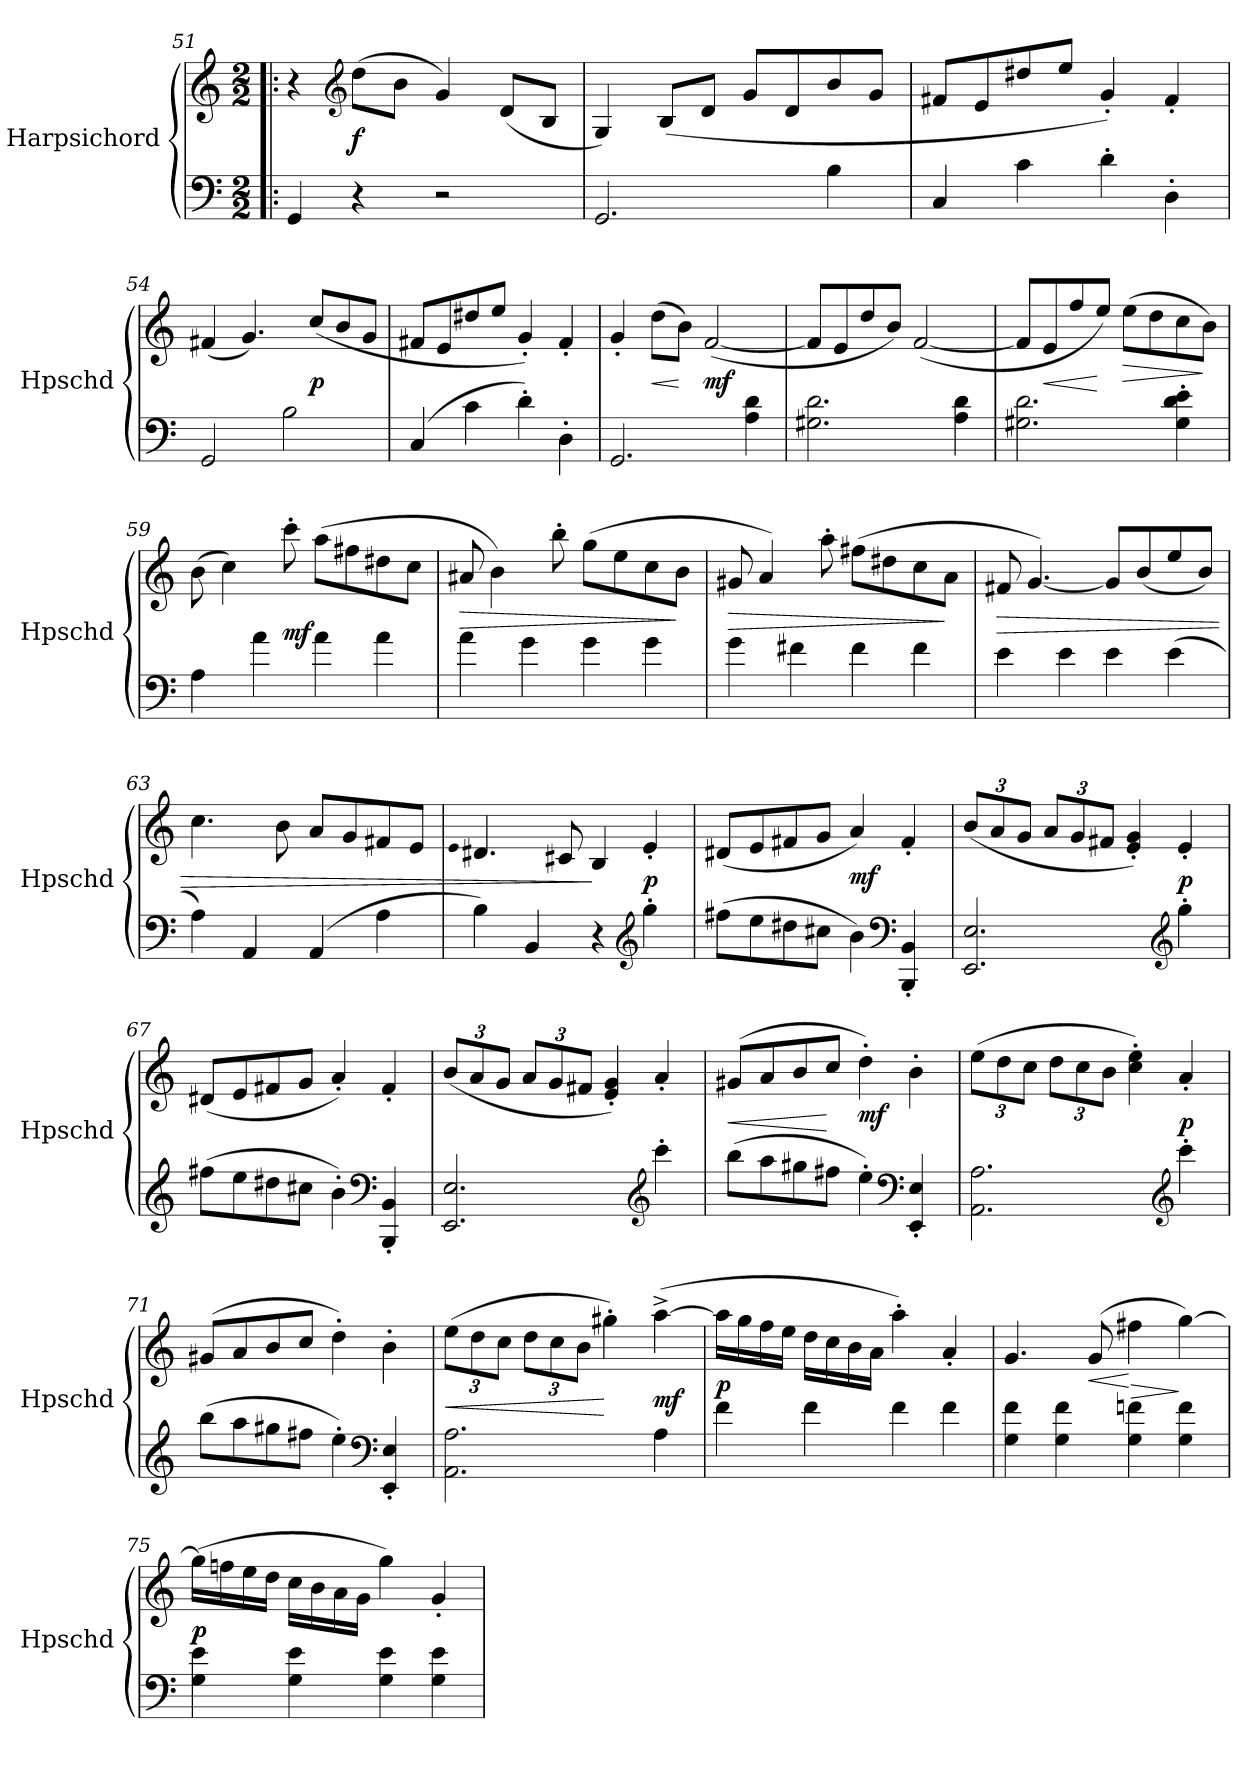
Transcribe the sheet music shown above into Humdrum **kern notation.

**kern	**kern	**dynam
*part1	*part1	*part1
*staff2	*staff1	*staff1/2
*I"Harpsichord	*	*
*I'Hpschd	*	*
*clefF4	*clefG2	*
*k[]	*k[]	*
*C:	*C:	*
*M2/2	*M2/2	*
=51!|:	=51!|:	=51!|:
4GG/	4r	.
*	*clefG2	*
4r	(8dd\L	f
.	8b\J	.
2r	4g/)	.
.	(8d/L	.
.	8B/J	.
=52	=52	=52
2.GG/	4G/)	.
.	(8B/L	.
.	8d/J	.
.	8g/L	.
.	8d/	.
4B\	8b/	.
.	8g/J	.
=53	=53	=53
4C/	8f#X/L	.
.	8e/	.
4c\	8dd#X/	.
.	8ee/J	.
4d'\	4g'/)	.
4D'\	4f#'/	.
=54	=54	=54
2GG/	(4f#X/	.
.	4.g/)	.
2B\	.	.
.	(8cc/L	p
.	8b/	.
.	8g/J	.
=55	=55	=55
(4C/	8f#X/L	.
.	8e/	.
4c\	8dd#X/	.
.	8ee/J	.
4d'\)	4g'/)	.
4D'\	4f#'/	.
=56	=56	=56
2.GG/	4g'/	.
.	(8dd\L	<
.	8b\J)	[
.	([2f/	mf
4A\ 4d\	.	.
=57	=57	=57
2.G#X\ 2.d\	8f/L]	.
.	8e/	.
.	8dd/	.
.	8b/J)	.
.	([2f/	.
4A\ 4d\	.	.
=58	=58	=58
2.G#X\ 2.d\	8f/L]	.
.	8e/	<
.	8ff/	.
.	8ee/J)	[
.	(8ee\L	>
.	8dd\	.
4G#'\ 4d'\ 4e'\	8cc\	.
.	8b\J)	]
=59	=59	=59
4A\	(8b\	.
.	4cc\)	.
4a\	.	.
.	8ccc'\	mf
4a\	(8aa\L	.
.	8ff#X\	.
4a\	8dd#X\	.
.	8cc\J	.
=60	=60	=60
4a\	8a#X/	>
.	4b\)	.
4g\	.	.
.	8bb'\	.
4g\	(8gg\L	.
.	8ee\	.
4g\	8cc\	.
.	8b\J	]
=61	=61	=61
4g\	8g#X/	>
.	4a/)	.
4f#X\	.	.
.	8aa'\	.
4f#\	(8ff#X\L	.
.	8dd#X\	.
4f#\	8cc\	.
.	8a\J	]
=62	=62	=62
4e\	8f#X/	>
.	[4.g/)	.
4e\	.	.
4e\	8g/L]	.
.	(8b/	.
(4e\	8ee/	.
.	8b/J)	.
=63	=63	=63
4A\)	4.cc\	.
4AA/	.	.
.	8b\	.
(4AA/	8a/L	.
.	8g/	.
4A\	8f#X/	.
.	8e/J	.
=64	=64	=64
.	qe	.
4B\)	4.d#X/	.
4BB/	.	.
.	8c#X/	.
4r	4B/	]
*clefG2	*	*
4gg'\	4e'/	p
=65	=65	=65
(8ff#X\L	(8d#X/L	.
8ee\	8e/	.
8dd#X\	8f#X/	.
8cc#X\J	8g/J	.
4b\)	4a/)	mf
*clefF4	*	*
4BBB'/ 4BB'/	4f#'/	.
=66	=66	=66
2.EE/ 2.E/	(12b/L	.
.	12a/	.
.	12g/J	.
.	12a/L	.
.	12g/	.
.	12f#X/J	.
.	4e'/ 4g'/)	.
*clefG2	*	*
4gg'\	4e'/	p
=67	=67	=67
(8ff#X\L	(8d#X/L	.
8ee\	8e/	.
8dd#X\	8f#X/	.
8cc#X\J	8g/J	.
4b'\)	4a'/)	.
*clefF4	*	*
4BBB'/ 4BB'/	4f#'/	.
=68	=68	=68
2.EE/ 2.E/	(12b/L	.
.	12a/	.
.	12g/J	.
.	12a/L	.
.	12g/	.
.	12f#X/J	.
.	4e'/ 4g'/)	.
*clefG2	*	*
4ccc'\	4a'/	.
=69	=69	=69
(8bb\L	(8g#X/L	<
8aa\	8a/	.
8gg#X\	8b/	.
8ff#X\J	8cc/J	[
4ee'\)	4dd'\)	mf
*clefF4	*	*
4EE'/ 4E'/	4b'\	.
=70	=70	=70
2.AA\ 2.A\	(12ee\L	.
.	12dd\	.
.	12cc\J	.
.	12dd\L	.
.	12cc\	.
.	12b\J	.
.	4cc'\ 4ee'\)	.
*clefG2	*	*
4ccc'\	4a'/	p
=71	=71	=71
(8bb\L	(8g#X/L	.
8aa\	8a/	.
8gg#X\	8b/	.
8ff#X\J	8cc/J	.
4ee'\)	4dd'\)	.
*clefF4	*	*
4EE'/ 4E'/	4b'\	.
=72	=72	=72
2.AA\ 2.A\	(12ee\L	<
.	12dd\	.
.	12cc\J	.
.	12dd\L	.
.	12cc\	.
.	12b\J	.
.	4gg#X'\)	[
4A\	([4aa^\	mf
=73	=73	=73
4f\	16aa\LL]	p
.	16gg\	.
.	16ff\	.
.	16ee\JJ	.
4f\	16dd\LL	.
.	16cc\	.
.	16b\	.
.	16a\JJ	.
4f\	4aa'\)	.
4f\	4a'/	.
=74	=74	=74
4G\ 4f\	4.g/	.
4G\ 4f\	.	.
.	(8g/	<
4G\ 4fn\	4ff#X\	[ >
4G\ 4f\	[4gg\)	]
=75	=75	=75
4G\ 4e\	(16gg\LL]	p
.	16ffn\	.
.	16ee\	.
.	16dd\JJ	.
4G\ 4e\	16cc\LL	.
.	16b\	.
.	16a\	.
.	16g\JJ	.
4G\ 4e\	4gg\)	.
4G\ 4e\	4g'/	.
=	=	=
*-	*-	*-
